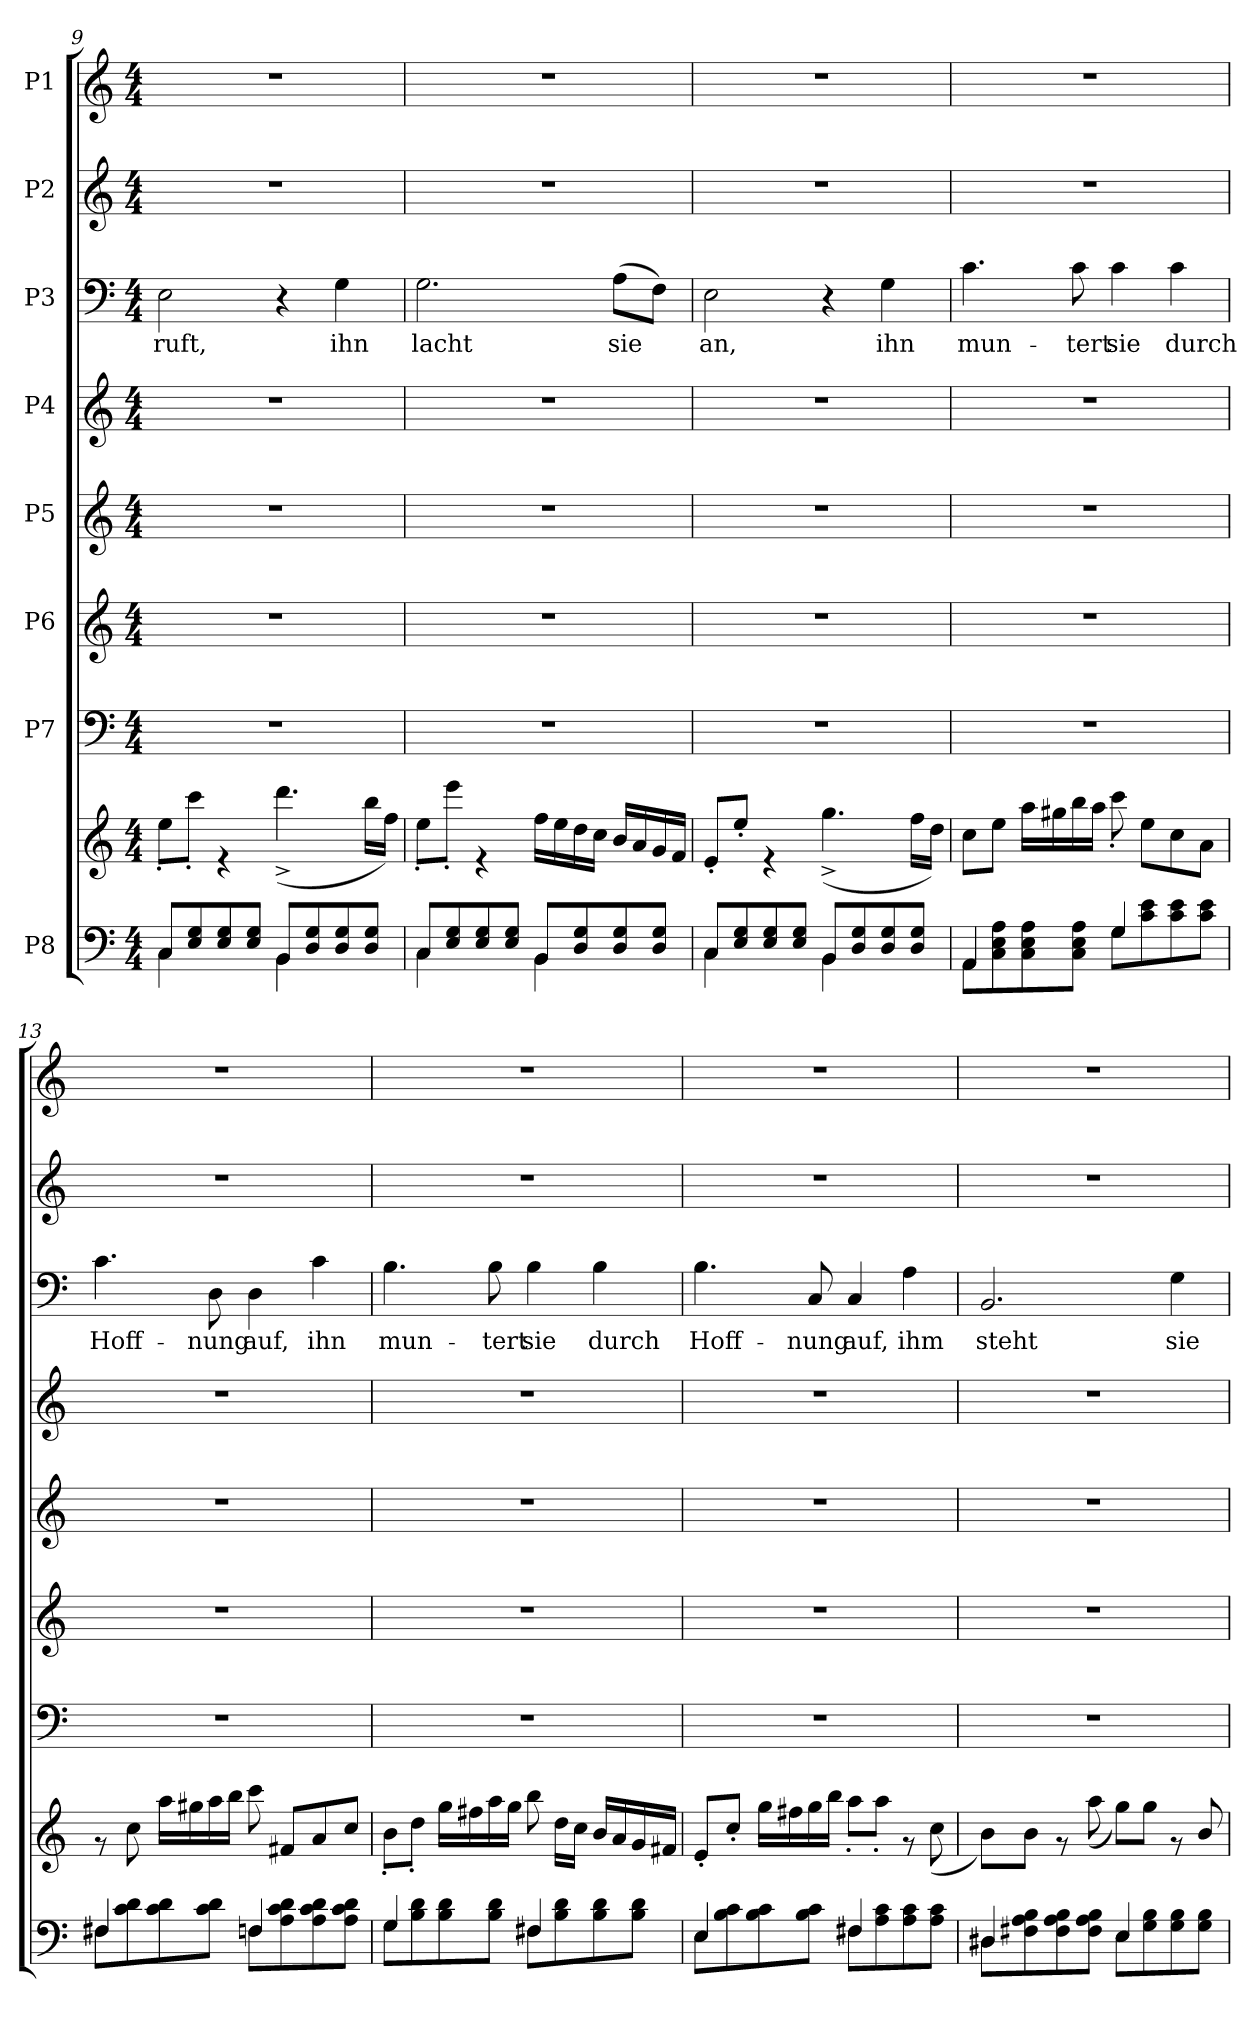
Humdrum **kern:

**kern	**kern	**kern	**kern	**kern	**kern	**kern	**text	**kern	**kern
*part8	*part8	*part7	*part6	*part5	*part4	*part3	*part3	*part2	*part1
*staff9	*staff8	*staff7	*staff6	*staff5	*staff4	*staff3	*staff3	*staff2	*staff1
*I"P8	*	*I"P7	*I"P6	*I"P5	*I"P4	*I"P3	*	*I"P2	*I"P1
*clefF4	*clefG2	*clefF4	*clefG2	*clefG2	*clefG2	*clefF4	*	*clefG2	*clefG2
*	*	*	*ITrd7c12	*	*	*	*	*ITrd7c12	*
*k[]	*k[]	*k[]	*k[]	*k[]	*k[]	*k[]	*	*k[]	*k[]
*C:	*C:	*C:	*C:	*C:	*C:	*C:	*	*C:	*C:
*M4/4	*M4/4	*M4/4	*M4/4	*M4/4	*M4/4	*M4/4	*	*M4/4	*M4/4
=9	=9	=9	=9	=9	=9	=9	=9	=9	=9
*^	*^	*	*	*	*	*	*	*	*
!	!	!	!	!	!	!	!	!	!LO:LY:b	!	!
4C\	8C/L	1ryy	8ee'>\L	1r	1r	1r	1r	2E\	ruft,	1r	1r
.	8E/ 8G/	.	8ccc'>\J	.	.	.	.	.	.	.	.
4ryy	8E/ 8G/	.	4r	.	.	.	.	.	.	.	.
.	8E/ 8G/J	.	.	.	.	.	.	.	.	.	.
4BB\	8BB/L	.	(>4.ddd^>\	.	.	.	.	4r	.	.	.
.	8D/ 8G/	.	.	.	.	.	.	.	.	.	.
!	!	!	!	!	!	!	!	!	!LO:LY:b	!	!
4ryy	8D/ 8G/	.	.	.	.	.	.	4G\	ihn	.	.
.	8D/ 8G/J	.	16bb\LL	.	.	.	.	.	.	.	.
.	.	.	16ff\JJ)	.	.	.	.	.	.	.	.
=10	=10	=10	=10	=10	=10	=10	=10	=10	=10	=10	=10
!	!	!	!	!	!	!	!	!	!LO:LY:b	!	!
4C\	8C/L	1ryy	8ee'>\L	1r	1r	1r	1r	2.G\	lacht	1r	1r
.	8E/ 8G/	.	8eee'>\J	.	.	.	.	.	.	.	.
4ryy	8E/ 8G/	.	4r	.	.	.	.	.	.	.	.
.	8E/ 8G/J	.	.	.	.	.	.	.	.	.	.
4BB\	8BB/L	.	16ff\LL	.	.	.	.	.	.	.	.
.	.	.	16ee\	.	.	.	.	.	.	.	.
.	8D/ 8G/	.	16dd\	.	.	.	.	.	.	.	.
.	.	.	16cc\JJ	.	.	.	.	.	.	.	.
!	!	!	!	!	!	!	!	!	!LO:LY:b	!	!
4ryy	8D/ 8G/	.	16b/LL	.	.	.	.	(>8A\L	sie	.	.
.	.	.	16a/	.	.	.	.	.	.	.	.
.	8D/ 8G/J	.	16g/	.	.	.	.	8F\J)	.	.	.
.	.	.	16f/JJ	.	.	.	.	.	.	.	.
=11	=11	=11	=11	=11	=11	=11	=11	=11	=11	=11	=11
!	!	!	!	!	!	!	!	!	!LO:LY:b	!	!
4C\	8C/L	1ryy	8e'>/L	1r	1r	1r	1r	2E\	an,	1r	1r
.	8E/ 8G/	.	8ee'>/J	.	.	.	.	.	.	.	.
4ryy	8E/ 8G/	.	4r	.	.	.	.	.	.	.	.
.	8E/ 8G/J	.	.	.	.	.	.	.	.	.	.
4BB\	8BB/L	.	(>4.gg^>\	.	.	.	.	4r	.	.	.
.	8D/ 8G/	.	.	.	.	.	.	.	.	.	.
!	!	!	!	!	!	!	!	!	!LO:LY:b	!	!
4ryy	8D/ 8G/	.	.	.	.	.	.	4G\	ihn	.	.
.	8D/ 8G/J	.	16ff\LL	.	.	.	.	.	.	.	.
.	.	.	16dd\JJ)	.	.	.	.	.	.	.	.
!!LO:PB:g=z
=12	=12	=12	=12	=12	=12	=12	=12	=12	=12	=12	=12
!	!	!	!	!	!	!	!	!	!LO:LY:b	!	!
4AA/	8AA\L	1ryy	8cc\L	1r	1r	1r	1r	4.c\	mun-	1r	1r
.	8C\ 8E\ 8A\	.	8ee\J	.	.	.	.	.	.	.	.
4ryy	8C\ 8E\ 8A\	.	16aa\LL	.	.	.	.	.	.	.	.
.	.	.	16gg#X\	.	.	.	.	.	.	.	.
!	!	!	!	!	!	!	!	!	!LO:LY:b	!	!
.	8C\ 8E\ 8A\J	.	16bb\	.	.	.	.	8c\	-tert	.	.
.	.	.	16aa\JJ	.	.	.	.	.	.	.	.
!	!	!	!	!	!	!	!	!	!LO:LY:b	!	!
4G/	8G\L	.	8ccc'>\	.	.	.	.	4c\	sie	.	.
.	8c\ 8e\	.	8ee\L	.	.	.	.	.	.	.	.
!	!	!	!	!	!	!	!	!	!LO:LY:b	!	!
4ryy	8c\ 8e\	.	8cc\	.	.	.	.	4c\	durch	.	.
.	8c\ 8e\J	.	8a\J	.	.	.	.	.	.	.	.
=13	=13	=13	=13	=13	=13	=13	=13	=13	=13	=13	=13
!	!	!	!	!	!	!	!	!	!LO:LY:b	!	!
4F#X/	8F#X\L	1ryy	8r	1r	1r	1r	1r	4.c\	Hoff-	1r	1r
.	8c\ 8d\	.	8cc\	.	.	.	.	.	.	.	.
4ryy	8c\ 8d\	.	16aa\LL	.	.	.	.	.	.	.	.
.	.	.	16gg#X\	.	.	.	.	.	.	.	.
!	!	!	!	!	!	!	!	!	!LO:LY:b	!	!
.	8c\ 8d\J	.	16aa\	.	.	.	.	8D\	-nung	.	.
.	.	.	16bb\JJ	.	.	.	.	.	.	.	.
!	!	!	!	!	!	!	!	!	!LO:LY:b	!	!
4F#/	8Fn\L	.	8ccc\	.	.	.	.	4D\	auf,	.	.
.	8A\ 8c\ 8d\	.	8f#X/L	.	.	.	.	.	.	.	.
!	!	!	!	!	!	!	!	!	!LO:LY:b	!	!
4ryy	8A\ 8c\ 8d\	.	8a/	.	.	.	.	4c\	ihn	.	.
.	8A\ 8c\ 8d\J	.	8cc/J	.	.	.	.	.	.	.	.
=14	=14	=14	=14	=14	=14	=14	=14	=14	=14	=14	=14
!	!	!	!	!	!	!	!	!	!LO:LY:b	!	!
4G/	8G\L	1ryy	8b'>\L	1r	1r	1r	1r	4.B\	mun-	1r	1r
.	8B\ 8d\	.	8dd'>\J	.	.	.	.	.	.	.	.
4ryy	8B\ 8d\	.	16gg\LL	.	.	.	.	.	.	.	.
.	.	.	16ff#X\	.	.	.	.	.	.	.	.
!	!	!	!	!	!	!	!	!	!LO:LY:b	!	!
.	8B\ 8d\J	.	16aa\	.	.	.	.	8B\	-tert	.	.
.	.	.	16gg\JJ	.	.	.	.	.	.	.	.
!	!	!	!	!	!	!	!	!	!LO:LY:b	!	!
4F#X/	8F#X\L	.	8bb\	.	.	.	.	4B\	sie	.	.
.	8B\ 8d\	.	16dd\LL	.	.	.	.	.	.	.	.
.	.	.	16cc\JJ	.	.	.	.	.	.	.	.
!	!	!	!	!	!	!	!	!	!LO:LY:b	!	!
4ryy	8B\ 8d\	.	16b/LL	.	.	.	.	4B\	durch	.	.
.	.	.	16a/	.	.	.	.	.	.	.	.
.	8B\ 8d\J	.	16g/	.	.	.	.	.	.	.	.
.	.	.	16f#X/JJ	.	.	.	.	.	.	.	.
!!LO:PB:g=z
=15	=15	=15	=15	=15	=15	=15	=15	=15	=15	=15	=15
!	!	!	!	!	!	!	!	!	!LO:LY:b	!	!
4E/	8E\L	1ryy	8e'>/L	1r	1r	1r	1r	4.B\	Hoff-	1r	1r
.	8B\ 8c\	.	8cc'>/J	.	.	.	.	.	.	.	.
4ryy	8B\ 8c\	.	16gg\LL	.	.	.	.	.	.	.	.
.	.	.	16ff#X\	.	.	.	.	.	.	.	.
!	!	!	!	!	!	!	!	!	!LO:LY:b	!	!
.	8B\ 8c\J	.	16gg\	.	.	.	.	8C/	-nung	.	.
.	.	.	16bb\JJ	.	.	.	.	.	.	.	.
!	!	!	!	!	!	!	!	!	!LO:LY:b	!	!
4F#X/	8F#X\L	.	8aa'>\L	.	.	.	.	4C/	auf,	.	.
.	8A\ 8c\	.	8aa'>\J	.	.	.	.	.	.	.	.
!	!	!	!	!	!	!	!	!	!LO:LY:b	!	!
4ryy	8A\ 8c\	.	8r	.	.	.	.	4A\	ihm	.	.
.	8A\ 8c\J	.	(>8cc\	.	.	.	.	.	.	.	.
=16	=16	=16	=16	=16	=16	=16	=16	=16	=16	=16	=16
!	!	!	!	!	!	!	!	!	!LO:LY:b	!	!
4D#X/	8D#X\L	1ryy	8b\L)	1r	1r	1r	1r	2.BB/	steht	1r	1r
.	8F#X\ 8A\ 8B\	.	8b\J	.	.	.	.	.	.	.	.
4ryy	8F#\ 8A\ 8B\	.	8r	.	.	.	.	.	.	.	.
.	8F#\ 8A\ 8B\J	.	(>8aa\	.	.	.	.	.	.	.	.
4E/	8E\L	.	8gg\L)	.	.	.	.	.	.	.	.
.	8G\ 8B\	.	8gg\J	.	.	.	.	.	.	.	.
!	!	!	!	!	!	!	!	!	!LO:LY:b	!	!
4ryy	8G\ 8B\	.	8r	.	.	.	.	4G\	sie	.	.
.	8G\ 8B\J	.	8b/	.	.	.	.	.	.	.	.
*v	*v	*	*	*	*	*	*	*	*	*	*
*	*v	*v	*	*	*	*	*	*	*	*
=	=	=	=	=	=	=	=	=	=
*-	*-	*-	*-	*-	*-	*-	*-	*-	*-
